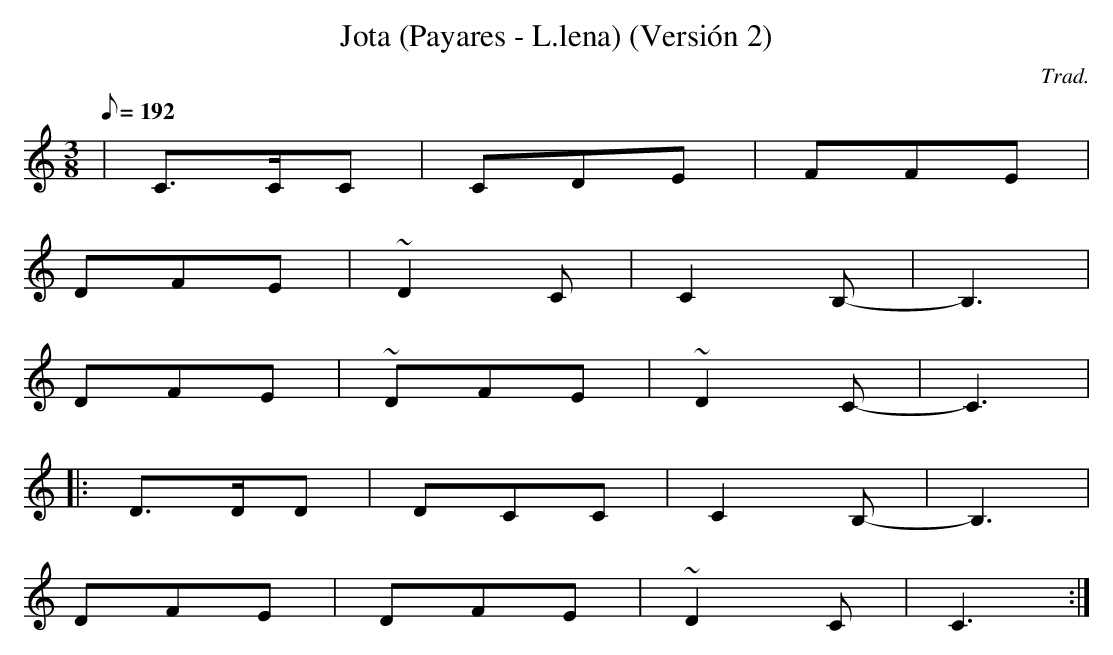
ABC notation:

X:1
T:Jota (Payares - L.lena) (Versión 2)
C:Trad.
M:3/8
L:1/8
Q:1/8=192
K:C
|C3/2C/2C|CDE|FFE|
DFE|~D2C|C2B,-|B,3|
DFE|~DFE|~D2C-|C3|
|:D3/2D/2D|DCC|C2B,-|B,3|
DFE|DFE|~D2C|C3:|
